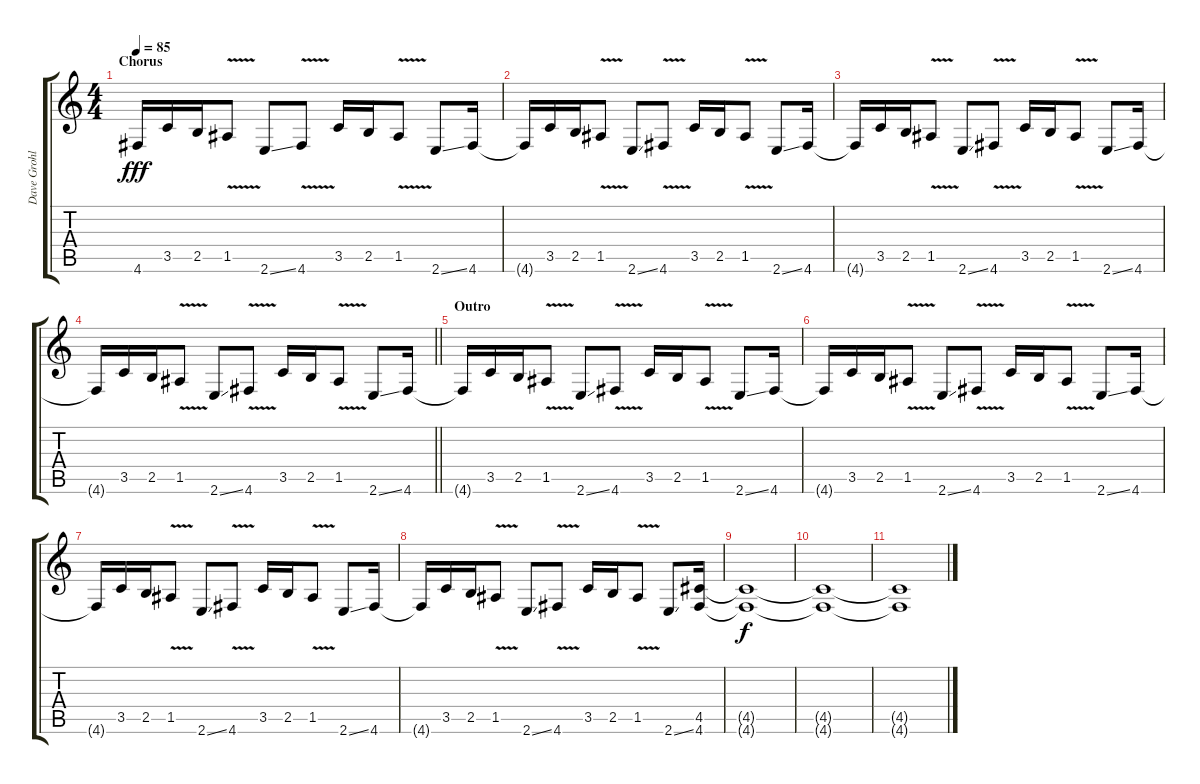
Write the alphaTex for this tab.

\track ("Dave Grohl ( Distortion Guitar )" "Dave Grohl") {instrument distortionguitar}
\staff {score tabs}
\tuning (E4 B3 G3 D3 A2 D2) {hide}
\ts (4 4)
\section ("" "Chorus ")
\tempo 85
\clef g2
\ks c
4.6{t}.16{dy fff} 3.5.16 2.5.16 1.5{v}.8 2.6{ss}.8 4.6{v}.8 3.5.16 2.5.16 1.5{v}.8 2.6{ss}.8 4.6.16 |
4.6{t}.16 3.5.16 2.5.16 1.5{v}.8 2.6{ss}.8 4.6{v}.8 3.5.16 2.5.16 1.5{v}.8 2.6{ss}.8 4.6.16 |
4.6{t}.16 3.5.16 2.5.16 1.5{v}.8 2.6{ss}.8 4.6{v}.8 3.5.16 2.5.16 1.5{v}.8 2.6{ss}.8 4.6.16 |
\barLineRight lightlight
4.6{t}.16 3.5.16 2.5.16 1.5{v}.8 2.6{ss}.8 4.6{v}.8 3.5.16 2.5.16 1.5{v}.8 2.6{ss}.8 4.6.16 |
\section ("" "Outro")
4.6{t}.16 3.5.16 2.5.16 1.5{v}.8 2.6{ss}.8 4.6{v}.8 3.5.16 2.5.16 1.5{v}.8 2.6{ss}.8 4.6.16 |
4.6{t}.16 3.5.16 2.5.16 1.5{v}.8 2.6{ss}.8 4.6{v}.8 3.5.16 2.5.16 1.5{v}.8 2.6{ss}.8 4.6.16 |
4.6{t}.16 3.5.16 2.5.16 1.5{v}.8 2.6{ss}.8 4.6{v}.8 3.5.16 2.5.16 1.5{v}.8 2.6{ss}.8 4.6.16 |
4.6{t}.16 3.5.16 2.5.16 1.5{v}.8 2.6{ss}.8 4.6{v}.8 3.5.16 2.5.16 1.5{v}.8 2.6{ss}.8 (4.5 4.6).16 |
(4.5{t} 4.6{t}).1{dy f} |
(4.5{t} 4.6{t}).1 |
(4.5{t} 4.6{t}).1
